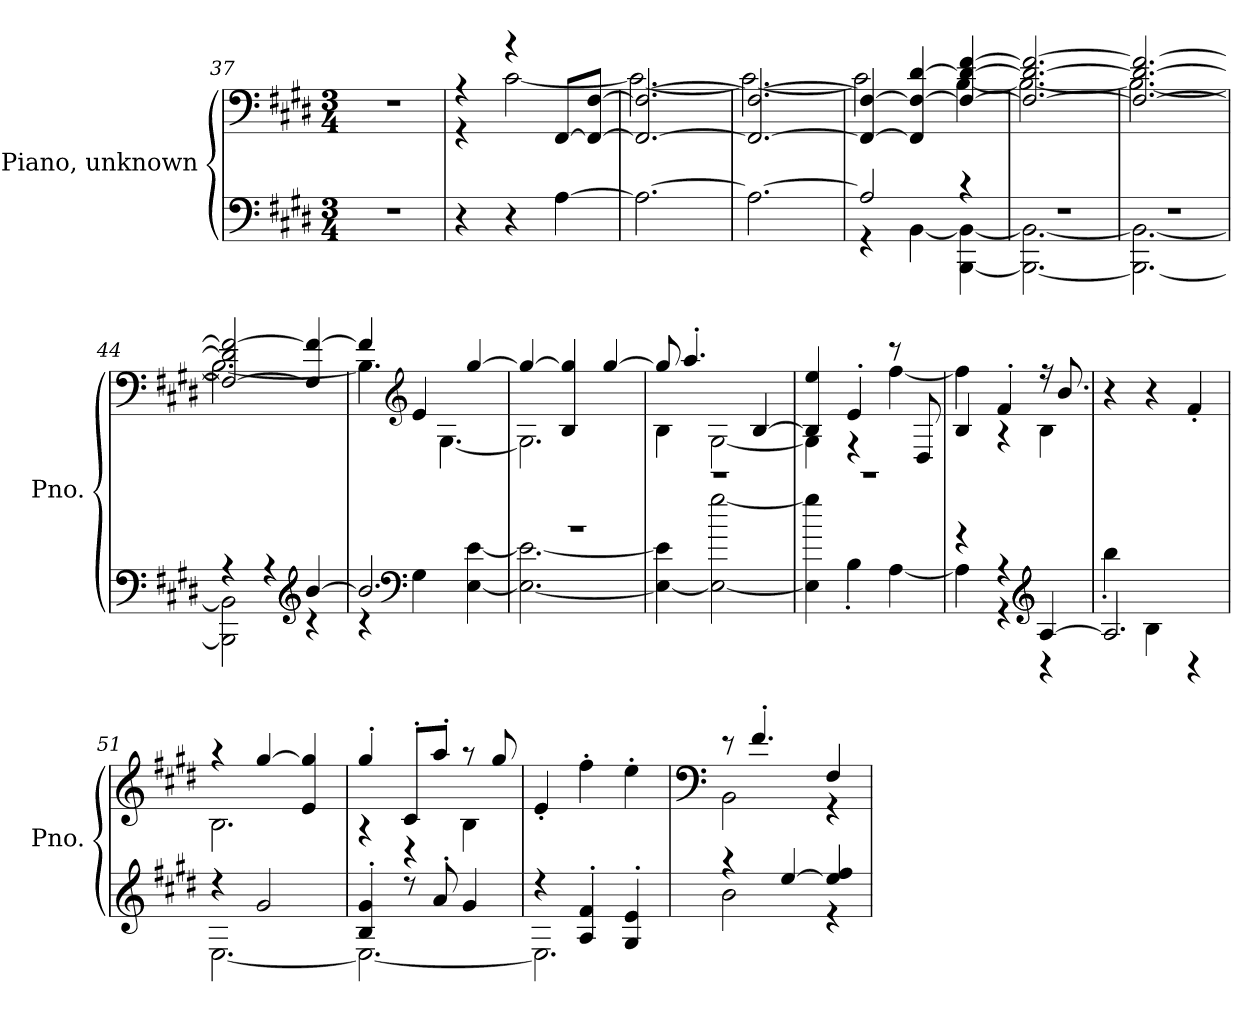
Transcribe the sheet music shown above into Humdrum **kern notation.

**kern	**kern
*part1	*part1
*staff2	*staff1
*I"Piano, unknown	*
*I'Pno.	*
*clefF4	*clefF4
*k[f#c#g#d#]	*k[f#c#g#d#]
*M3/4	*M3/4
=37	=37
2.r	2.r
=38	=38
*	*^
4r	4r	4r
4r	4r	[2c#\
[4A\	[8FF#/L	.
.	8FF#/_ [8F#/J	.
=39	=39	=39
2.A\_	2.FF#/_ 2.F#/_	2.c#\_
=40	=40	=40
2.A\_	2.FF#/_ 2.F#/_	2.c#\_
!!LO:LB:g=z	!!
=41	=41	=41
*^	*	*
2A/]	4r	4FF#/_ 4F#/_	2c#\]
.	[4BB\	4FF#/] 4F#/_ [4d#/	.
4r	[4BBB\ 4BB\_	4F#/_ 4d#/_ [4f#/	[4B\
=42	=42	=42	=42
2.r	2.BBB\_ 2.BB\_	2.F#/_ 2.d#/_ 2.f#/_	2.B\_
=43	=43	=43	=43
2.r	2.BBB\_ 2.BB\_	2.F#/_ 2.d#/_ 2.f#/_	2.B\_
=44	=44	=44	=44
4r	2BBB\] 2BB\]	2F#/_ 2d#/] 2f#/_	2.B\_
4r	.	.	.
*clefG2	*	*	*
[4b/	4r	4F#/] 4f#/_	.
=45	=45	=45	=45
2.b/]	4r	4f#/]	4.B\]
*clefF4	*	*clefG2	*
.	4G#\	4e/	.
.	.	.	[4.G#\
.	[4E\ [4e\	[4gg#/	.
=46	=46	=46	=46
2.r	2.E\_ 2.e\_	4gg#/_	2.G#\]
.	.	4B/ 4gg#/]	.
.	.	[4gg#/	.
=47	=47	=47	=47
2.r	4E\_ 4e\]	8gg#/]	4B\
.	.	4.aa'/	.
.	2E\_ [2gg#\	.	[2G#\
.	.	[4B/	.
!!LO:PB:g=z	!!
=48	=48	=48	=48
2.r	4E\] 4gg#\]	4B/] 4ee/	4G#\]
.	4B'\	4e'/	4r
.	[4A\	8r	[4ff#\
.	.	8D#/	.
=49	=49	=49	=49
4r	4A\]	4B/	4ff#\]
4r	4r	4f#'/	4r
*clefG2	*	*	*
[4A/	4r	16r	4B\
.	.	8.b/	.
*	*	*v	*v
=50	=50	=50
2.A/]	4bb'\	4r
.	4B\	4r
.	4r	4f#'/
=51	=51	=51
*	*	*^
4r	[2.E\	4r	2.B\
2g#/	.	[4gg#/	.
.	.	4e/ 4gg#/]	.
=52	=52	=52	=52
4B/' 4g#/'	2.E\_	4gg#'/	4r
8r	.	8c#'/L	4r
8a'/	.	8aa'/J	.
4g#/	.	8r	4B\
.	.	8gg#/	.
*	*	*v	*v
=53	=53	=53
4r	2.E\]	4e'/
4A/' 4f#/'	.	4ff#'\
4G#/' 4e/'	.	4ee'\
!!LO:LB:g=z
=54	=54	=54
*	*	*clefF4
*	*	*^
4r	2b\	8r	2BB\
.	.	4.f#'/	.
[4ee/	.	.	.
4ee/] 4ff#/	4r	4F#/	4r
*v	*v	*	*
*	*v	*v
=	=
*-	*-
